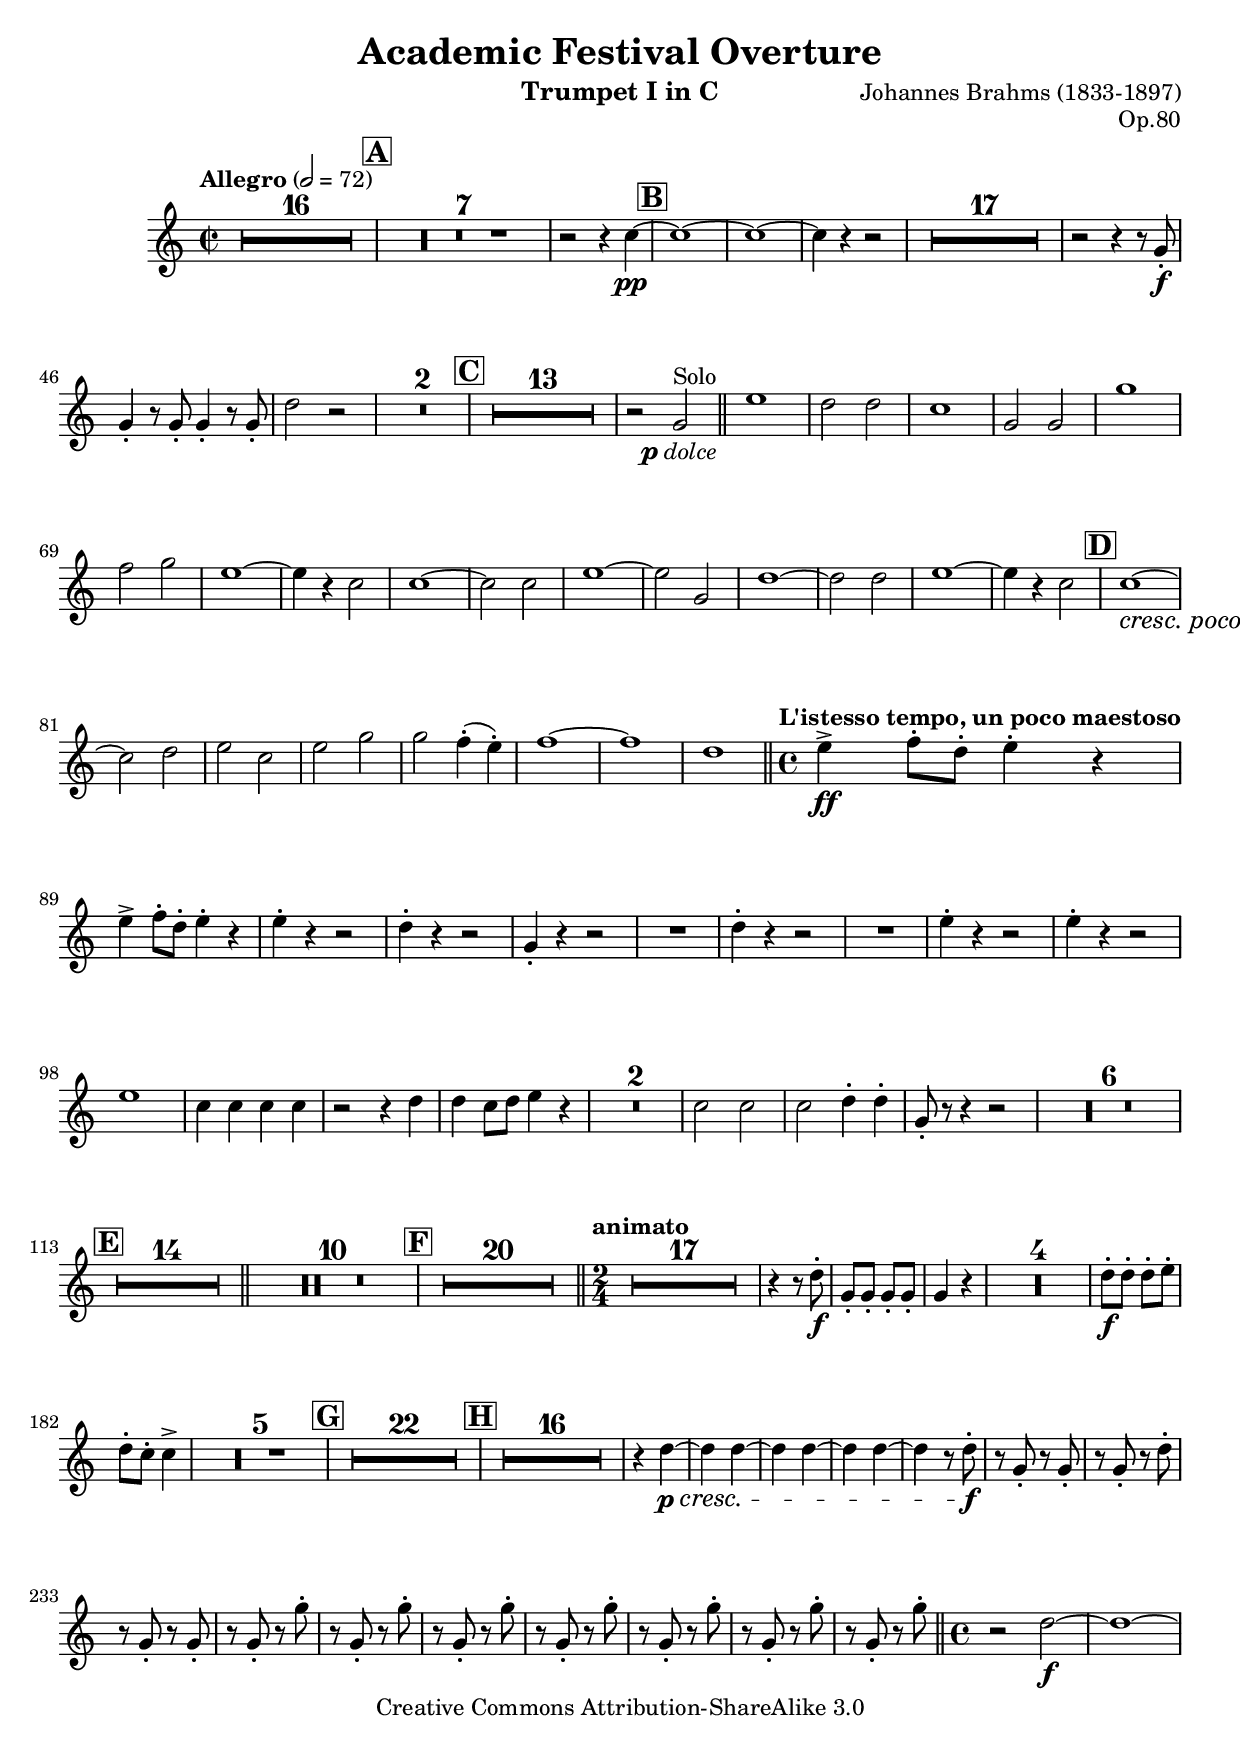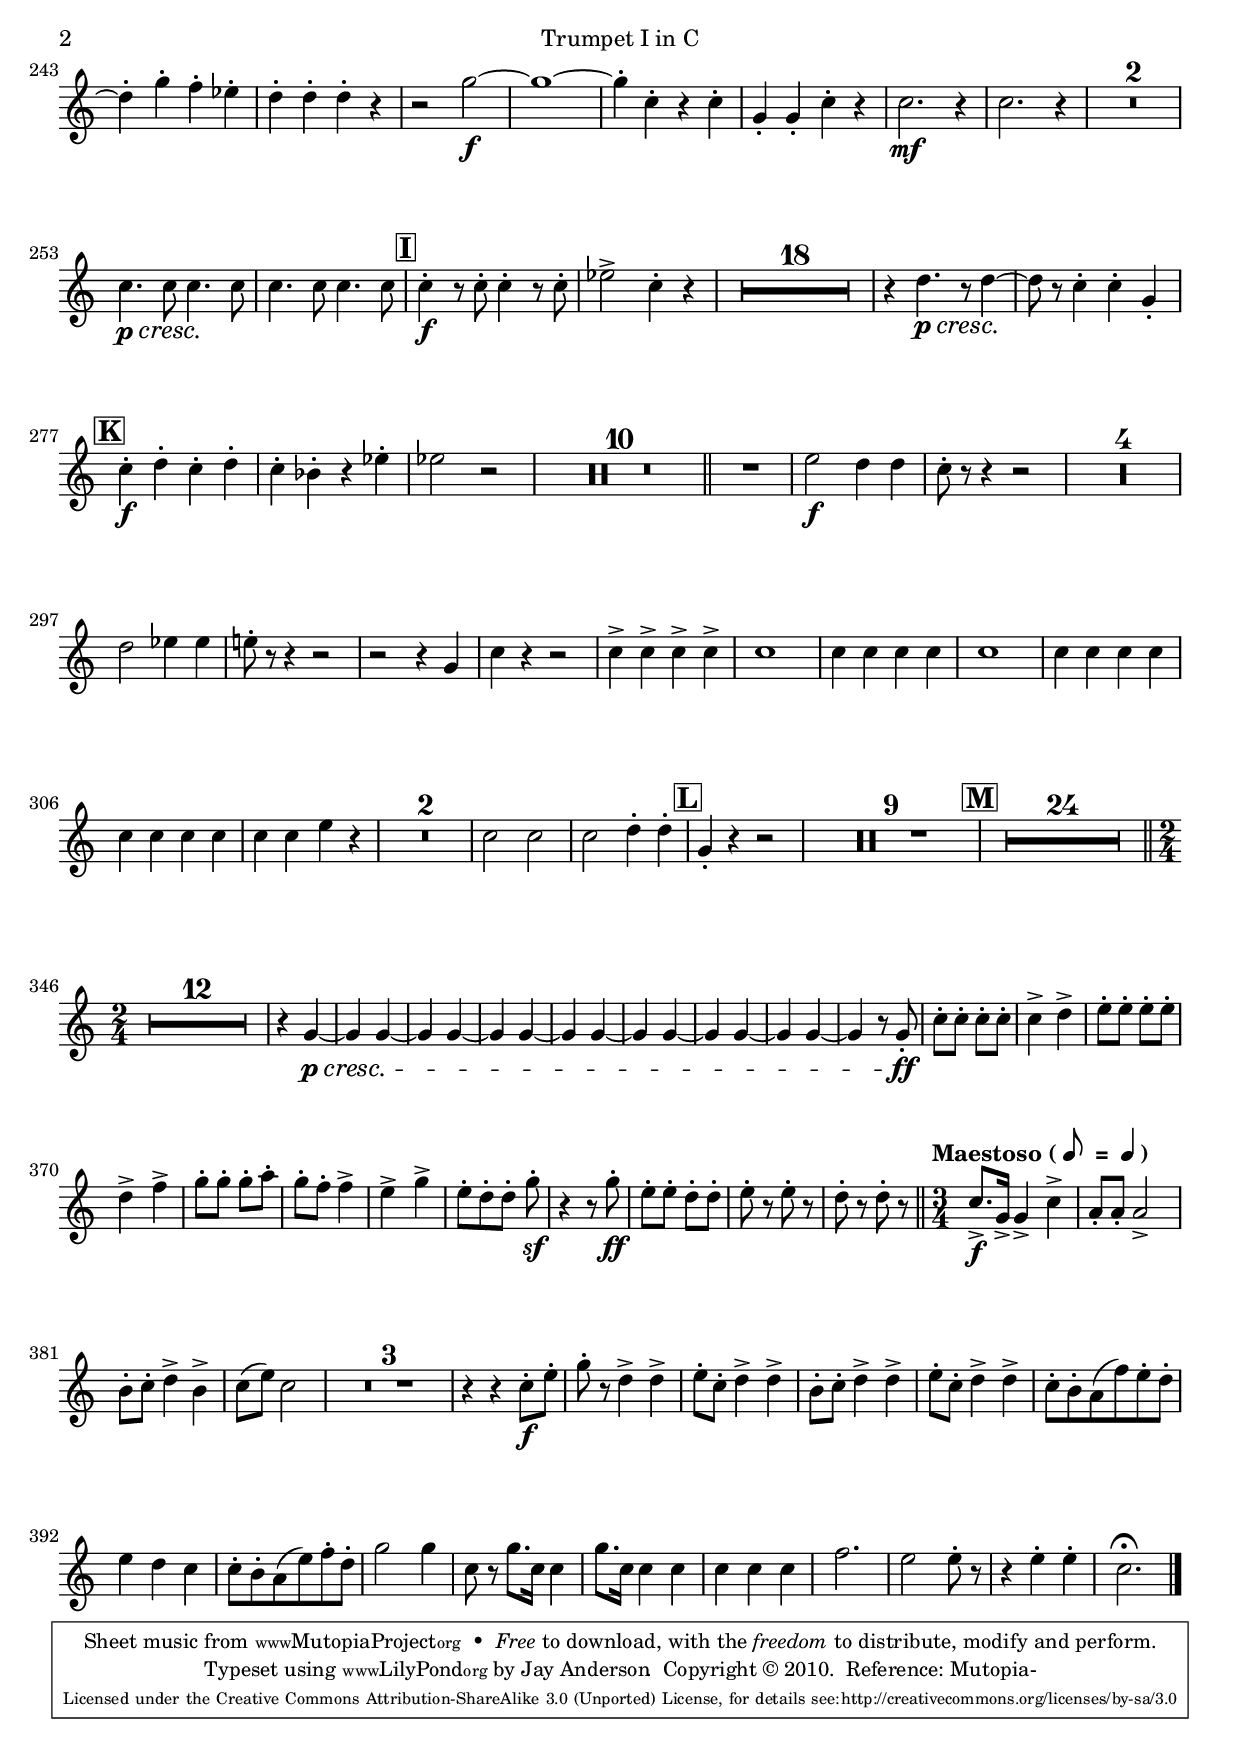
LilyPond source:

\version "2.13.15"

\include "trumpet1.ily"
\include "defs.ily"

instrument = "Trumpet I in C"

\include "header.ily"

\score
{
  \new Staff
  {
    << \removeWithTag #'score \trumpetOne \outline >>
  }
}
